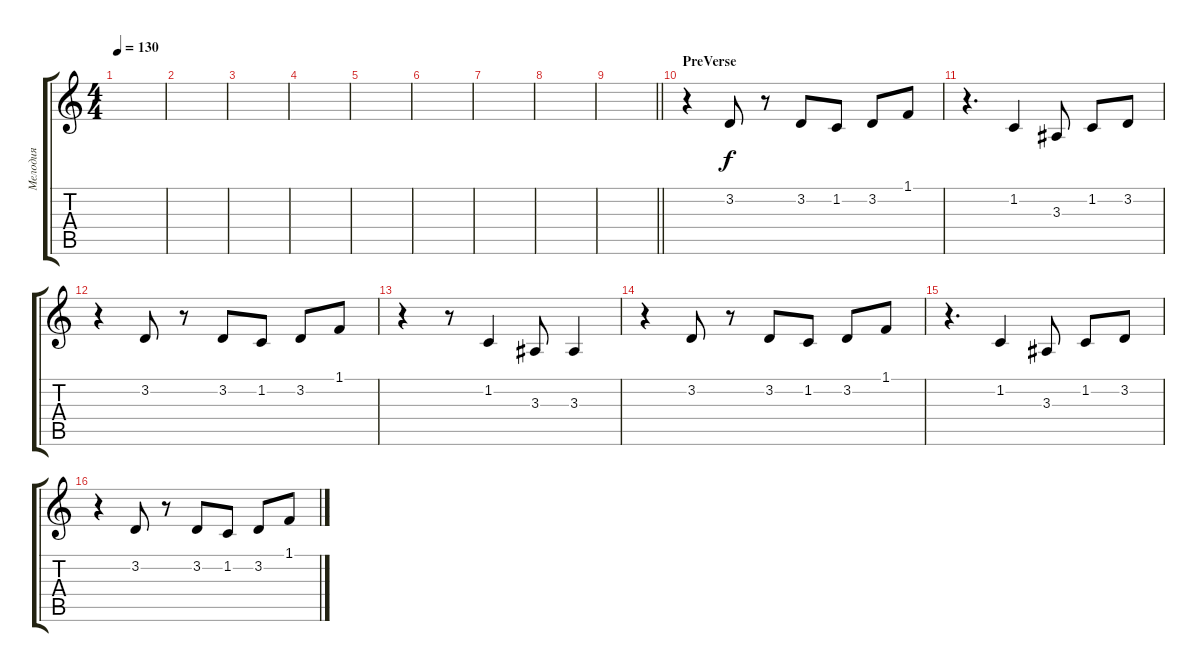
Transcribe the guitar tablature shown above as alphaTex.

\track ("Мелодия" "Мелодия") {instrument lead2sawtooth}
\staff {score tabs}
\tuning (E4 B3 G3 D3 A2 E2) {hide}
\ts (4 4)
\tempo 130
\clef g2
\ks c
|
|
|
|
|
|
|
|
\barLineRight lightlight
|
\section ("" "PreVerse")
r.4 3.2.8 r.8 3.2.8 1.2.8 3.2.8 1.1.8 |
r.4{d} 1.2.4 3.3.8 1.2.8 3.2.8 |
r.4 3.2.8 r.8 3.2.8 1.2.8 3.2.8 1.1.8 |
r.4 r.8 1.2.4 3.3.8 3.3.4 |
r.4 3.2.8 r.8 3.2.8 1.2.8 3.2.8 1.1.8 |
r.4{d} 1.2.4 3.3.8 1.2.8 3.2.8 |
r.4 3.2.8 r.8 3.2.8 1.2.8 3.2.8 1.1.8
